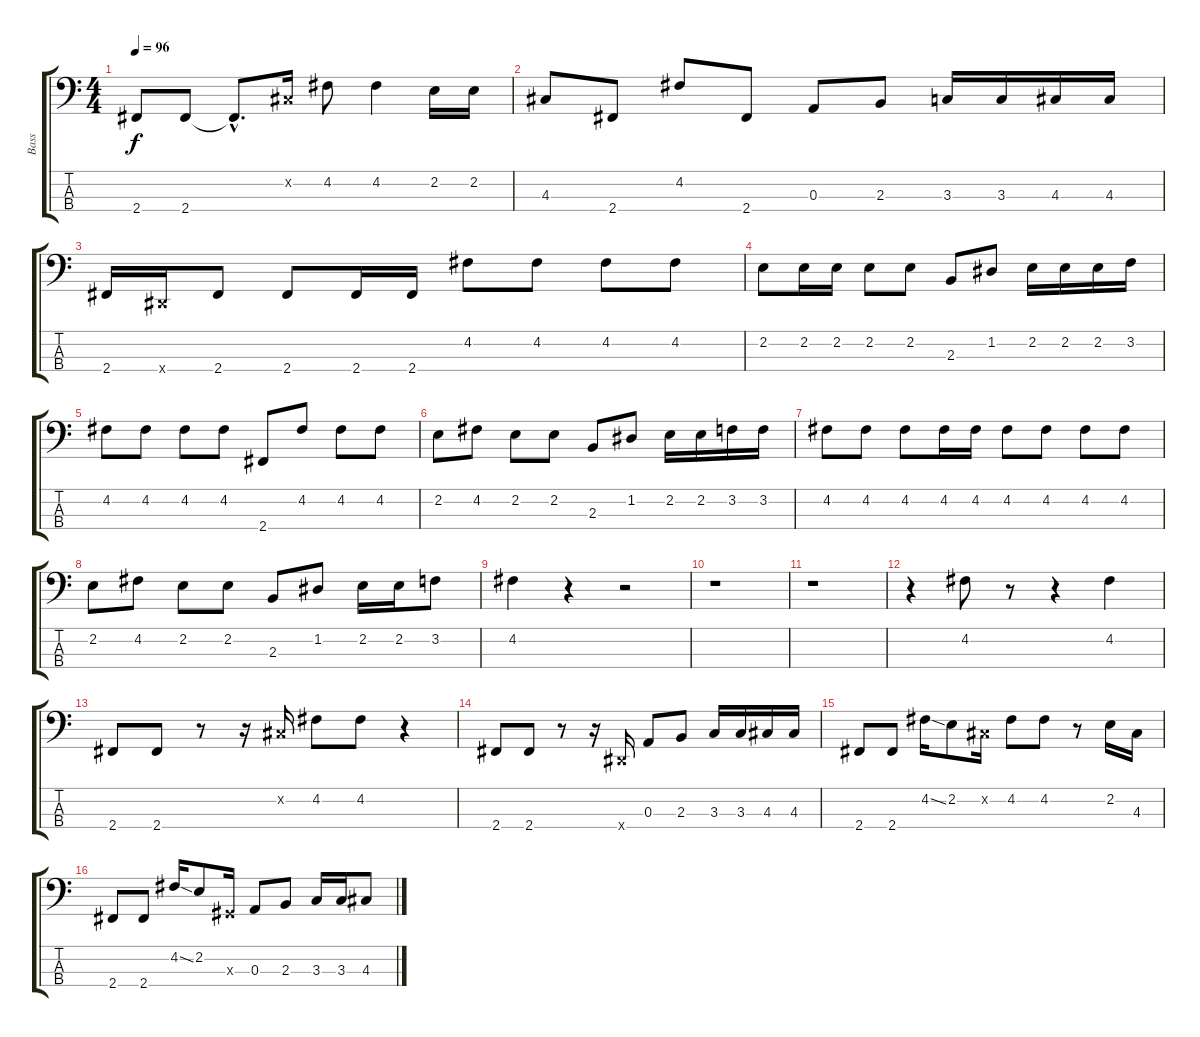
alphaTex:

\track ("Bass" "Bass") {instrument electricbassfinger}
\staff {score tabs}
\tuning (G2 D2 A1 E1) {hide}
\ts (4 4)
\tempo 96
\clef f4
\ks c
2.4.8{dy f} 2.4.8 2.4{hac t}.8{d} -1.2{x}.16 4.2.8 4.2.4 2.2.16 2.2.16 |
4.3.8 2.4.8 4.2.8 2.4.8 0.3.8 2.3.8 3.3.16 3.3.16 4.3.16 4.3.16 |
2.4.16 -1.4{x}.16 2.4.8 2.4.8 2.4.16 2.4.16 4.2.8 4.2.8 4.2.8 4.2.8 |
2.2.8 2.2.16 2.2.16 2.2.8 2.2.8 2.3.8 1.2.8 2.2.16 2.2.16 2.2.16 3.2.16 |
4.2.8 4.2.8 4.2.8 4.2.8 2.4.8 4.2.8 4.2.8 4.2.8 |
2.2.8 4.2.8 2.2.8 2.2.8 2.3.8 1.2.8 2.2.16 2.2.16 3.2.16 3.2.16 |
4.2.8 4.2.8 4.2.8 4.2.16 4.2.16 4.2.8 4.2.8 4.2.8 4.2.8 |
2.2.8 4.2.8 2.2.8 2.2.8 2.3.8 1.2.8 2.2.16 2.2.16 3.2.8 |
4.2.4 r.4 r.2 |
r.1 |
r.1 |
r.4 4.2.8 r.8 r.4 4.2.4 |
2.4.8 2.4.8 r.8 r.16 -1.2{x}.16 4.2.8 4.2.8 r.4 |
2.4.8 2.4.8 r.8 r.16 -1.4{x}.16 0.3.8 2.3.8 3.3.16 3.3.16 4.3.16 4.3.16 |
2.4.8 2.4.8 4.2{ss}.16 2.2.8 -1.2{x}.16 4.2.8 4.2.8 r.8 2.2.16 4.3.16 |
2.4.8 2.4.8 4.2{ss}.16 2.2.8 -1.3{x}.16 0.3.8 2.3.8 3.3.16 3.3.16 4.3.8
